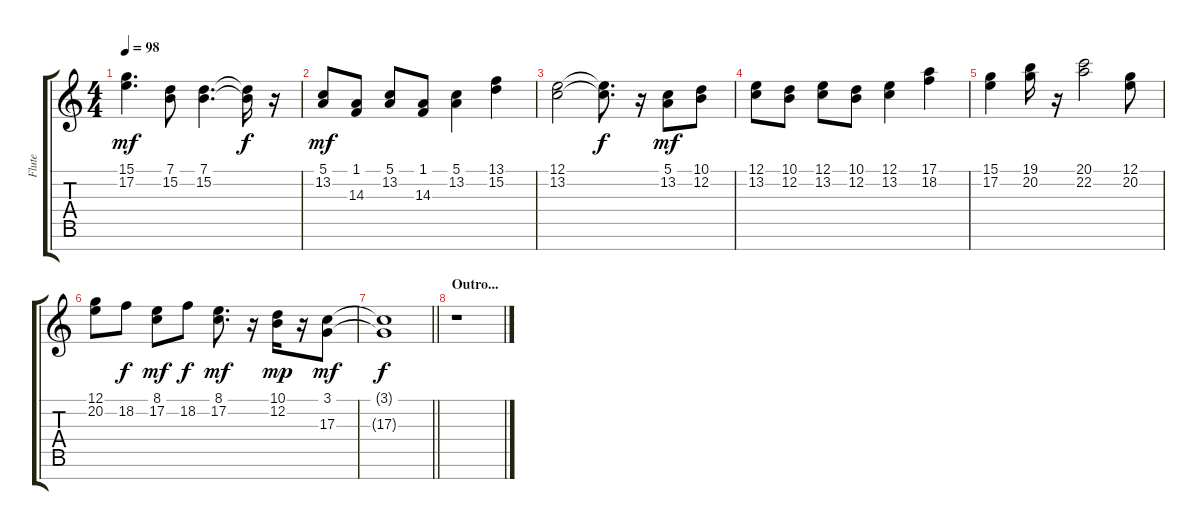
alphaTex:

\track ("Flute" "Flute") {instrument flute}
\staff {score tabs}
\tuning (E4 B3 G3 D3 A2 E2 B1) {hide}
\ts (4 4)
\tempo 98
\clef g2
\ks c
(15.1 17.2).4{d dy mf} (7.1 15.2).8 (7.1 15.2).4{d} (7.1{t} 15.2{t}).16{dy f} r.16 |
(5.1 13.2).8{dy mf} (1.1 14.3).8 (5.1 13.2).8 (1.1 14.3).8 (5.1 13.2).4 (13.1 15.2).4 |
(12.1 13.2).2 (12.1{t} 13.2{t}).8{d dy f} r.16 (5.1 13.2).8{dy mf} (10.1 12.2).8 |
(12.1 13.2).8 (10.1 12.2).8 (12.1 13.2).8 (10.1 12.2).8 (12.1 13.2).4 (17.1 18.2).4 |
(15.1 17.2).4 (19.1 20.2).16 r.16 (20.1 22.2).2 (12.1 20.2).8 |
(12.1 20.2).8 18.2.8{dy f} (8.1 17.2).8{dy mf} 18.2.8{dy f} (8.1 17.2).8{d dy mf} r.16 (10.1 12.2).16{dy mp} r.16 (3.1 17.3).8{dy mf} |
\barLineRight lightlight
(3.1{t} 17.3{t}).1{dy f} |
\section ("" "Outro...")
r.1
